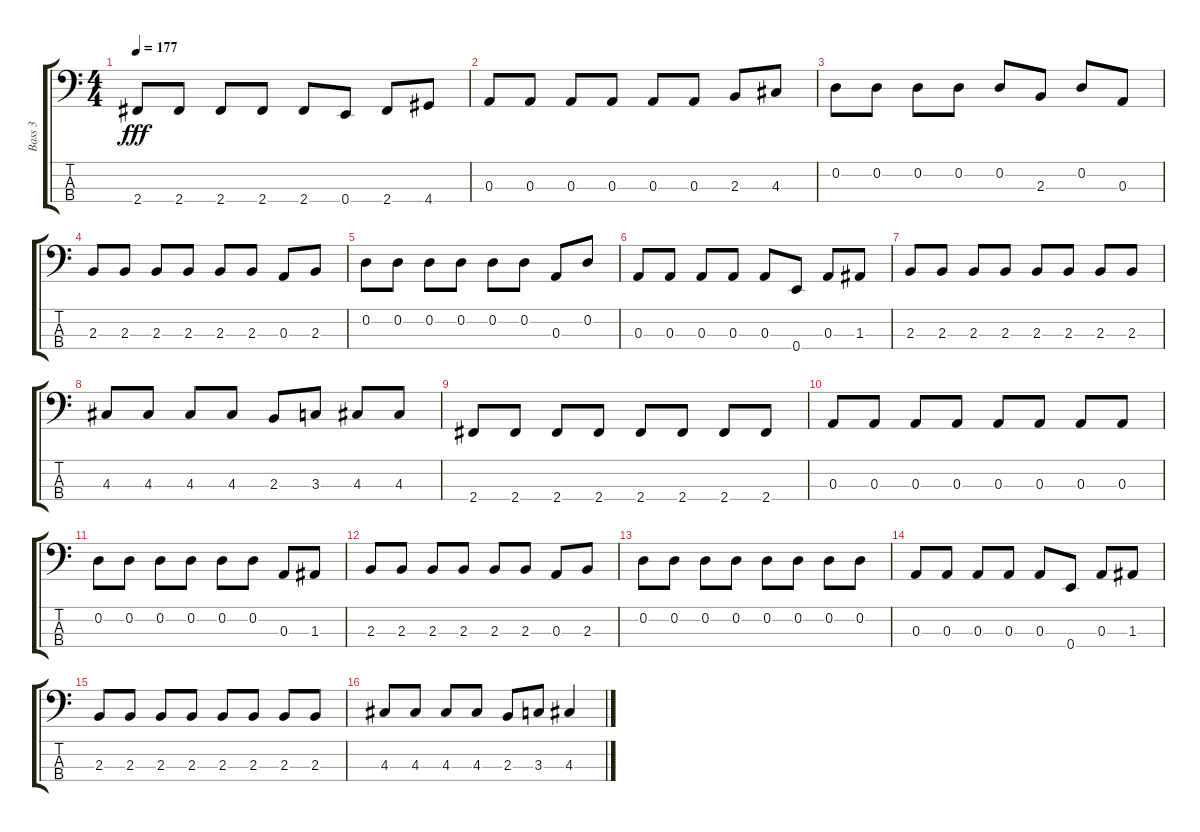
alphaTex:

\track ("Bass 3" "Bass 3") {instrument slapbass1}
\staff {score tabs}
\tuning (G2 D2 A1 E1) {hide}
\ts (4 4)
\tempo 177
\clef f4
\ks c
2.4.8{dy fff} 2.4.8 2.4.8 2.4.8 2.4.8 0.4.8 2.4.8 4.4.8 |
0.3.8 0.3.8 0.3.8 0.3.8 0.3.8 0.3.8 2.3.8 4.3.8 |
0.2.8 0.2.8 0.2.8 0.2.8 0.2.8 2.3.8 0.2.8 0.3.8 |
2.3.8 2.3.8 2.3.8 2.3.8 2.3.8 2.3.8 0.3.8 2.3.8 |
0.2.8 0.2.8 0.2.8 0.2.8 0.2.8 0.2.8 0.3.8 0.2.8 |
0.3.8 0.3.8 0.3.8 0.3.8 0.3.8 0.4.8 0.3.8 1.3.8 |
2.3.8 2.3.8 2.3.8 2.3.8 2.3.8 2.3.8 2.3.8 2.3.8 |
4.3.8 4.3.8 4.3.8 4.3.8 2.3.8 3.3.8 4.3.8 4.3.8 |
2.4.8 2.4.8 2.4.8 2.4.8 2.4.8 2.4.8 2.4.8 2.4.8 |
0.3.8 0.3.8 0.3.8 0.3.8 0.3.8 0.3.8 0.3.8 0.3.8 |
0.2.8 0.2.8 0.2.8 0.2.8 0.2.8 0.2.8 0.3.8 1.3.8 |
2.3.8 2.3.8 2.3.8 2.3.8 2.3.8 2.3.8 0.3.8 2.3.8 |
0.2.8 0.2.8 0.2.8 0.2.8 0.2.8 0.2.8 0.2.8 0.2.8 |
0.3.8 0.3.8 0.3.8 0.3.8 0.3.8 0.4.8 0.3.8 1.3.8 |
2.3.8 2.3.8 2.3.8 2.3.8 2.3.8 2.3.8 2.3.8 2.3.8 |
4.3.8 4.3.8 4.3.8 4.3.8 2.3.8 3.3.8 4.3.4
